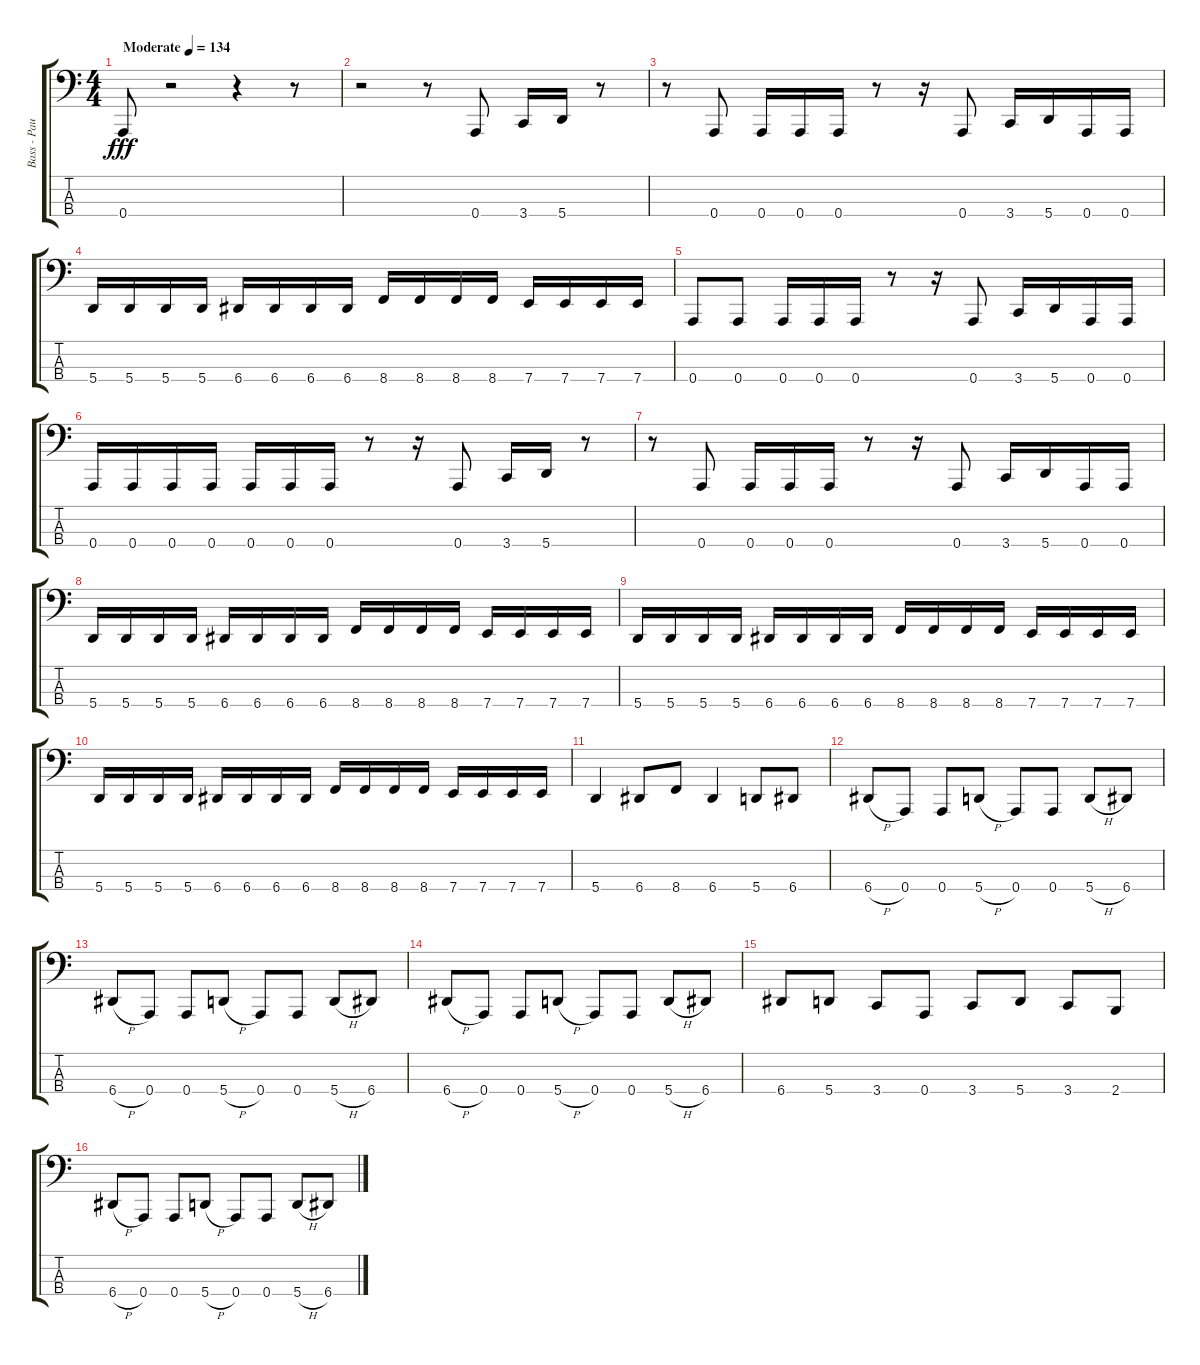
\track ("Bass - Paul" "Bass - Pau") {instrument electricbasspick}
\staff {score tabs}
\tuning (D2 A1 E1 A0) {hide}
\ts (4 4)
\tempo (134 "Moderate")
\clef f4
\ks c
0.4.8{dy fff instrument electricbasspick} r.2 r.4 r.8 |
r.2 r.8 0.4.8 3.4.16 5.4.16 r.8 |
r.8 0.4.8 0.4.16 0.4.16 0.4.16 r.8 r.16 0.4.8 3.4.16 5.4.16 0.4.16 0.4.16 |
5.4.16 5.4.16 5.4.16 5.4.16 6.4.16 6.4.16 6.4.16 6.4.16 8.4.16 8.4.16 8.4.16 8.4.16 7.4.16 7.4.16 7.4.16 7.4.16 |
0.4.8 0.4.8 0.4.16 0.4.16 0.4.16 r.8 r.16 0.4.8 3.4.16 5.4.16 0.4.16 0.4.16 |
0.4.16 0.4.16 0.4.16 0.4.16 0.4.16 0.4.16 0.4.16 r.8 r.16 0.4.8 3.4.16 5.4.16 r.8 |
r.8 0.4.8 0.4.16 0.4.16 0.4.16 r.8 r.16 0.4.8 3.4.16 5.4.16 0.4.16 0.4.16 |
5.4.16 5.4.16 5.4.16 5.4.16 6.4.16 6.4.16 6.4.16 6.4.16 8.4.16 8.4.16 8.4.16 8.4.16 7.4.16 7.4.16 7.4.16 7.4.16 |
5.4.16 5.4.16 5.4.16 5.4.16 6.4.16 6.4.16 6.4.16 6.4.16 8.4.16 8.4.16 8.4.16 8.4.16 7.4.16 7.4.16 7.4.16 7.4.16 |
5.4.16 5.4.16 5.4.16 5.4.16 6.4.16 6.4.16 6.4.16 6.4.16 8.4.16 8.4.16 8.4.16 8.4.16 7.4.16 7.4.16 7.4.16 7.4.16 |
5.4.4 6.4.8 8.4.8 6.4.4 5.4.8 6.4.8 |
6.4{h}.8 0.4.8 0.4.8 5.4{h}.8 0.4.8 0.4.8 5.4{h}.8 6.4.8 |
6.4{h}.8 0.4.8 0.4.8 5.4{h}.8 0.4.8 0.4.8 5.4{h}.8 6.4.8 |
6.4{h}.8 0.4.8 0.4.8 5.4{h}.8 0.4.8 0.4.8 5.4{h}.8 6.4.8 |
6.4.8 5.4.8 3.4.8 0.4.8 3.4.8 5.4.8 3.4.8 2.4.8 |
6.4{h}.8 0.4.8 0.4.8 5.4{h}.8 0.4.8 0.4.8 5.4{h}.8 6.4.8
